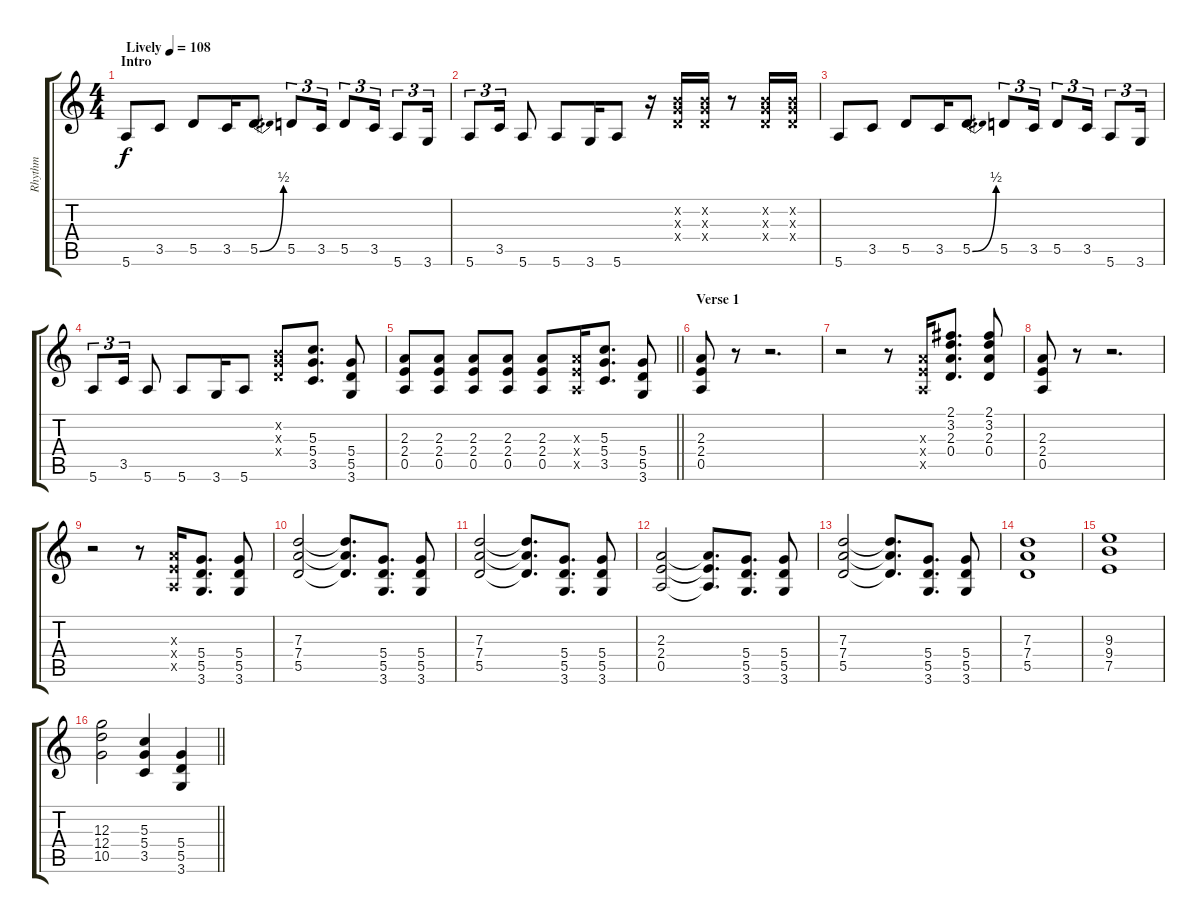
\track ("Rhythm" "Rhythm") {instrument distortionguitar}
\staff {score tabs}
\tuning (E4 B3 G3 D3 A2 E2) {hide}
\ts (4 4)
\section ("" "Intro")
\tempo (108 "Lively")
\clef g2
\ks c
5.6.8{dy f instrument distortionguitar} 3.5.8 5.5.8 3.5.16 5.5{be (bend 0 0 60 2)}.8{d} 5.5.8{tu (3 2)} 3.5.16{tu (3 2)} 5.5.8{tu (3 2)} 3.5.16{tu (3 2)} 5.6.8{tu (3 2)} 3.6.16{tu (3 2)} |
5.6.8{tu (3 2)} 3.5.16{tu (3 2)} 5.6.8 5.6.8 3.6.16 5.6.8 r.16 (0.2{x} 0.3{x} 0.4{x}).16 (0.2{x} 0.3{x} 0.4{x}).16 r.8 (0.2{x} 0.3{x} 0.4{x}).16 (0.2{x} 0.3{x} 0.4{x}).16 |
5.6.8 3.5.8 5.5.8 3.5.16 5.5{be (bend 0 0 60 2)}.8{d} 5.5.8{tu (3 2)} 3.5.16{tu (3 2)} 5.5.8{tu (3 2)} 3.5.16{tu (3 2)} 5.6.8{tu (3 2)} 3.6.16{tu (3 2)} |
5.6.8{tu (3 2)} 3.5.16{tu (3 2)} 5.6.8 5.6.8 3.6.16 5.6.8 (0.2{x} 0.3{x} 0.4{x}).8 (5.3 5.4 3.5).8{d} (5.4 5.5 3.6).8 |
\barLineRight lightlight
(2.3 2.4 0.5).8 (2.3 2.4 0.5).8 (2.3 2.4 0.5).8 (2.3 2.4 0.5).8 (2.3 2.4 0.5).8 (2.3{x} 2.4{x} 0.5{x}).16 (5.3 5.4 3.5).8{d} (5.4 5.5 3.6).8 |
\section ("" "Verse 1")
(2.3 2.4 0.5).8 r.8 r.2{d} |
r.2 r.8 (2.3{x} 2.4{x} 0.5{x}).16 (2.1 3.2 2.3 0.4).8{d} (2.1 3.2 2.3 0.4).8 |
(2.3 2.4 0.5).8 r.8 r.2{d} |
r.2 r.8 (2.3{x} 2.4{x} 0.5{x}).16 (5.4 5.5 3.6).8{d} (5.4 5.5 3.6).8 |
(7.3 7.4 5.5).2 (7.3{t} 7.4{t} 5.5{t}).8{d} (5.4 5.5 3.6).8{d} (5.4 5.5 3.6).8 |
(7.3 7.4 5.5).2 (7.3{t} 7.4{t} 5.5{t}).8{d} (5.4 5.5 3.6).8{d} (5.4 5.5 3.6).8 |
(2.3 2.4 0.5).2 (2.3{t} 2.4{t} 0.5{t}).8{d} (5.4 5.5 3.6).8{d} (5.4 5.5 3.6).8 |
(7.3 7.4 5.5).2 (7.3{t} 7.4{t} 5.5{t}).8{d} (5.4 5.5 3.6).8{d} (5.4 5.5 3.6).8 |
(7.3 7.4 5.5).1 |
(9.3 9.4 7.5).1 |
\barLineRight lightlight
(12.3 12.4 10.5).2 (5.3 5.4 3.5).4 (5.4 5.5 3.6).4
